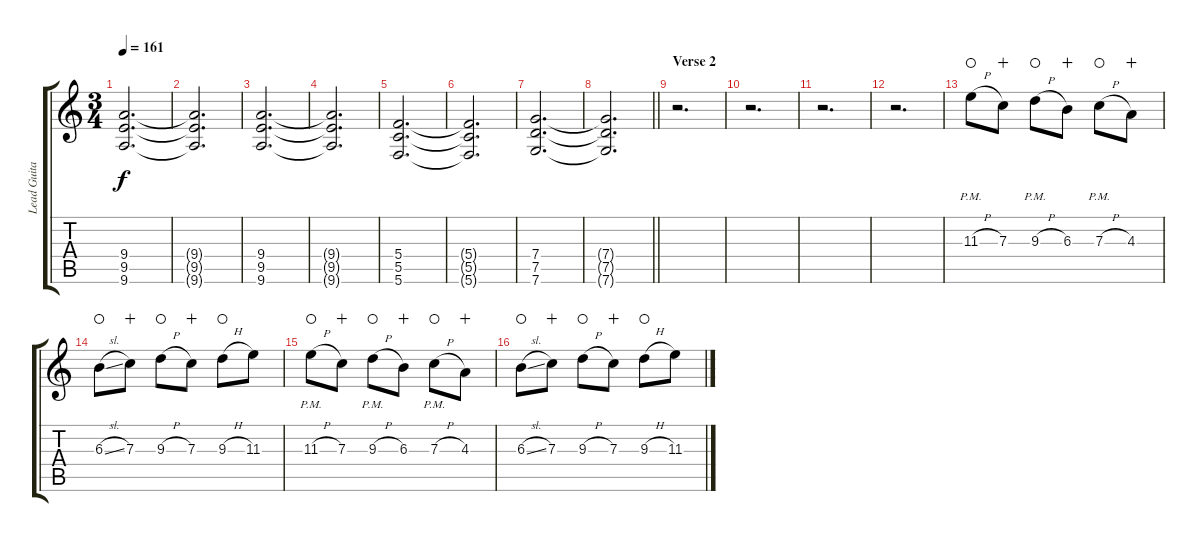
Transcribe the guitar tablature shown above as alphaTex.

\track ("Lead Guitar - Duke Kitchens" "Lead Guita") {instrument overdrivenguitar}
\staff {score tabs}
\tuning (D4 A3 F3 C3 G2 C2) {hide}
\ts (3 4)
\tempo 161
\clef g2
\ks c
(9.4 9.5 9.6).2{d dy f} |
(9.4{t} 9.5{t} 9.6{t}).2{d} |
(9.4 9.5 9.6).2{d} |
(9.4{t} 9.5{t} 9.6{t}).2{d} |
(5.4 5.5 5.6).2{d} |
(5.4{t} 5.5{t} 5.6{t}).2{d} |
(7.4 7.5 7.6).2{d} |
\barLineRight lightlight
(7.4{t} 7.5{t} 7.6{t}).2{d} |
\section ("" "Verse 2")
r.2{d} |
r.2{d} |
r.2{d} |
r.2{d} |
11.3{h pm}.8{waho} 7.3.8{wahc} 9.3{h pm}.8{waho} 6.3.8{wahc} 7.3{h pm}.8{waho} 4.3.8{wahc} |
6.3{sl}.8{waho} 7.3.8{wahc} 9.3{h}.8{waho} 7.3.8{wahc} 9.3{h}.8{waho} 11.3.8 |
11.3{h pm}.8{waho} 7.3.8{wahc} 9.3{h pm}.8{waho} 6.3.8{wahc} 7.3{h pm}.8{waho} 4.3.8{wahc} |
6.3{sl}.8{waho} 7.3.8{wahc} 9.3{h}.8{waho} 7.3.8{wahc} 9.3{h}.8{waho} 11.3.8
